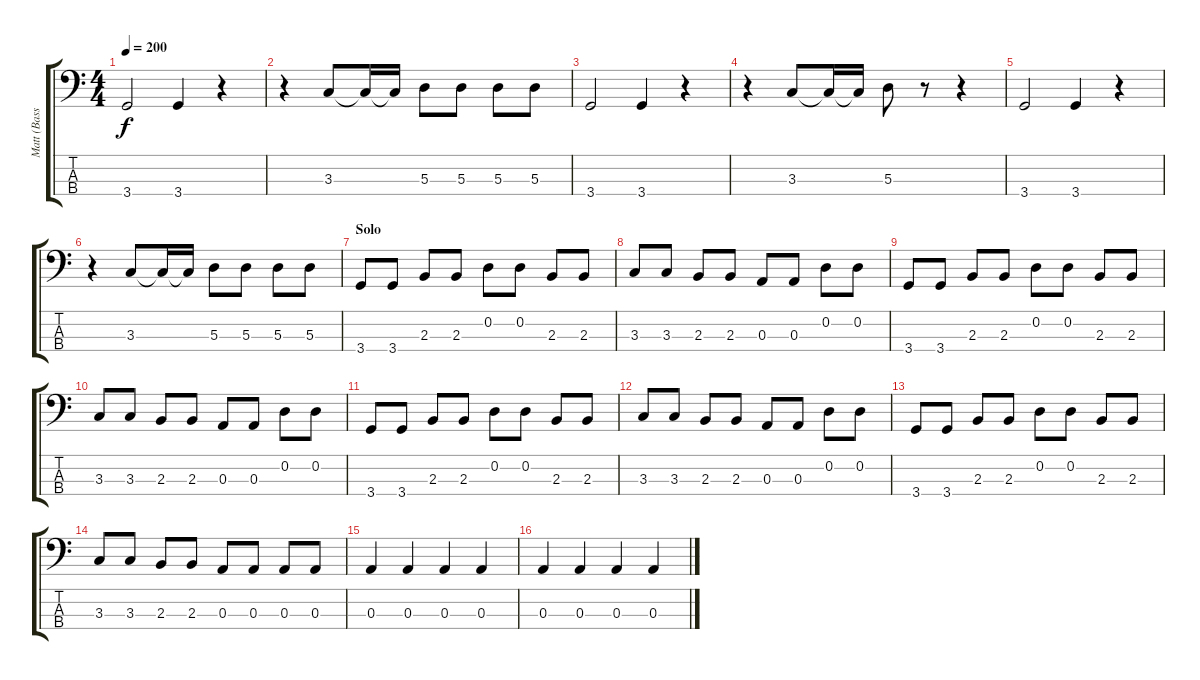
\track ("Matt (Bass)" "Matt (Bass") {instrument electricbasspick}
\staff {score tabs}
\tuning (G2 D2 A1 E1) {hide}
\ts (4 4)
\tempo 200
\clef f4
\ks c
3.4.2{dy f} 3.4.4 r.4 |
r.4 3.3.8 3.3{t}.16 3.3{t}.16 5.3.8 5.3.8 5.3.8 5.3.8 |
3.4.2 3.4.4 r.4 |
r.4 3.3.8 3.3{t}.16 3.3{t}.16 5.3.8 r.8 r.4 |
3.4.2 3.4.4 r.4 |
r.4 3.3.8 3.3{t}.16 3.3{t}.16 5.3.8 5.3.8 5.3.8 5.3.8 |
\section ("" "Solo")
3.4.8 3.4.8 2.3.8 2.3.8 0.2.8 0.2.8 2.3.8 2.3.8 |
3.3.8 3.3.8 2.3.8 2.3.8 0.3.8 0.3.8 0.2.8 0.2.8 |
3.4.8 3.4.8 2.3.8 2.3.8 0.2.8 0.2.8 2.3.8 2.3.8 |
3.3.8 3.3.8 2.3.8 2.3.8 0.3.8 0.3.8 0.2.8 0.2.8 |
3.4.8 3.4.8 2.3.8 2.3.8 0.2.8 0.2.8 2.3.8 2.3.8 |
3.3.8 3.3.8 2.3.8 2.3.8 0.3.8 0.3.8 0.2.8 0.2.8 |
3.4.8 3.4.8 2.3.8 2.3.8 0.2.8 0.2.8 2.3.8 2.3.8 |
3.3.8 3.3.8 2.3.8 2.3.8 0.3.8 0.3.8 0.3.8 0.3.8 |
0.3.4 0.3.4 0.3.4 0.3.4 |
0.3.4 0.3.4 0.3.4 0.3.4
